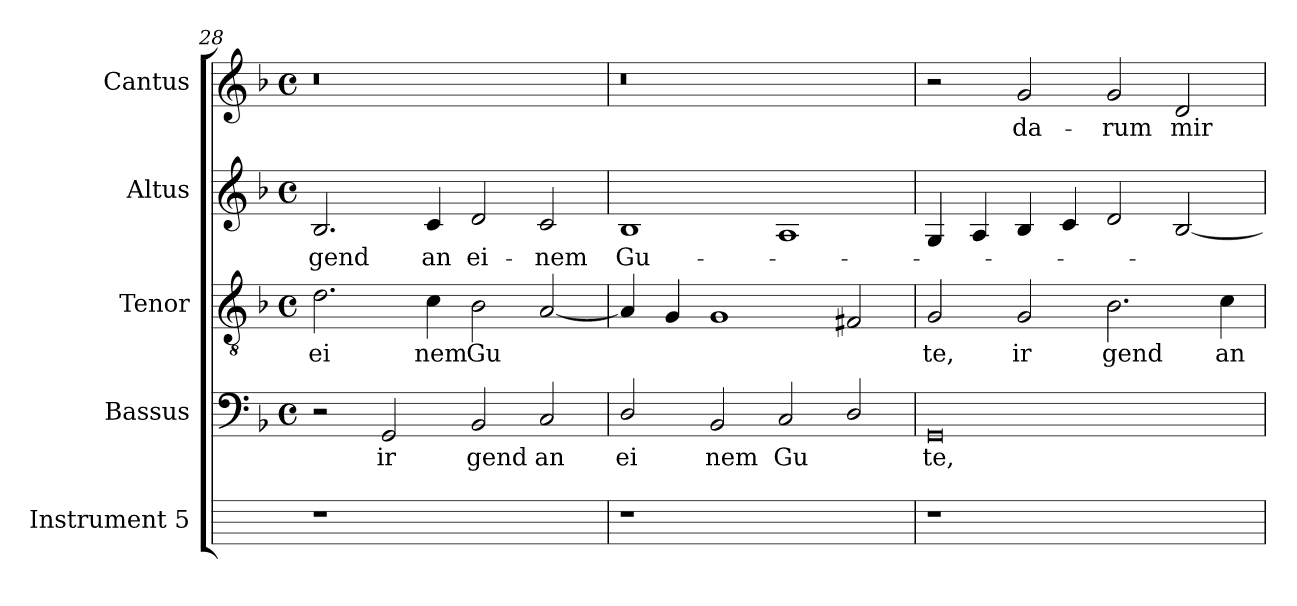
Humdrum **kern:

**kern	**kern	**text	**kern	**text	**kern	**text	**kern	**text
*part5	*part4	*part4	*part3	*part3	*part2	*part2	*part1	*part1
*staff5	*staff4	*staff4	*staff3	*staff3	*staff2	*staff2	*staff1	*staff1
*I"Instrument 5	*I"Bassus	*	*I"Tenor	*	*I"Altus	*	*I"Cantus	*
*	*clefF4	*	*clefGv2	*	*clefG2	*	*clefG2	*
*	*k[b-]	*	*k[b-]	*	*k[b-]	*	*k[b-]	*
*	*F:	*	*F:	*	*F:	*	*F:	*
*	*M4/4	*	*M4/4	*	*M4/4	*	*M4/4	*
*	*met(c)	*	*met(c)	*	*met(c)	*	*met(c)	*
=28	=28	=28	=28	=28	=28	=28	=28	=28
!	!	!	!	!LO:LY:b:cj	!	!LO:LY:b:cj	!	!
1r	2r	.	2.d\	ei	2.B-/	-gend	0r	.
!	!	!LO:LY:b:cj	!	!	!	!	!	!
.	2GG/	ir	.	.	.	.	.	.
!	!	!	!	!LO:LY:b:cj	!	!LO:LY:b:cj	!	!
.	.	.	4c\	nem	4c/	an	.	.
!	!	!LO:LY:b:cj	!	!LO:LY:b	!	!LO:LY:b:cj	!	!
1ryy	2BB-/	gend	2B-\	Gu	2d/	ei-	.	.
!	!	!LO:LY:b:cj	!	!	!	!LO:LY:b:cj	!	!
.	2C/	an	[<2A/	.	2c/	-nem	.	.
=29	=29	=29	=29	=29	=29	=29	=29	=29
!	!	!LO:LY:b:cj	!	!	!	!LO:LY:b:cj	!	!
1r	2D/	ei	4A/]	.	1B-	Gu-	0r	.
.	.	.	4G/	.	.	.	.	.
!	!	!LO:LY:b:cj	!	!	!	!	!	!
.	2BB-/	nem	1G	.	.	.	.	.
!	!	!LO:LY:b	!	!	!	!	!	!
1ryy	2C/	Gu	.	.	1A	.	.	.
.	2D/	.	2F#X/	.	.	.	.	.
!!LO:LB:g=z
=30	=30	=30	=30	=30	=30	=30	=30	=30
!	!	!LO:LY:b:cj	!	!LO:LY:b:cj	!	!	!	!
1r	0GG	te,	2G/	te,	4G/	.	2r	.
.	.	.	.	.	4A/	.	.	.
!	!	!	!	!LO:LY:b:cj	!	!	!	!LO:LY:b:cj
.	.	.	2G/	ir	4B-/	.	2g/	da-
.	.	.	.	.	4c/	.	.	.
!	!	!	!	!LO:LY:b:cj	!	!	!	!LO:LY:b:cj
1ryy	.	.	2.B-\	gend	2d/	.	2g/	-rum
!	!	!	!	!	!	!	!	!LO:LY:b:cj
.	.	.	.	.	[<2B-/	.	2d/	mir
!	!	!	!	!LO:LY:b:cj	!	!	!	!
.	.	.	4c\	an	.	.	.	.
=	=	=	=	=	=	=	=	=
*-	*-	*-	*-	*-	*-	*-	*-	*-
